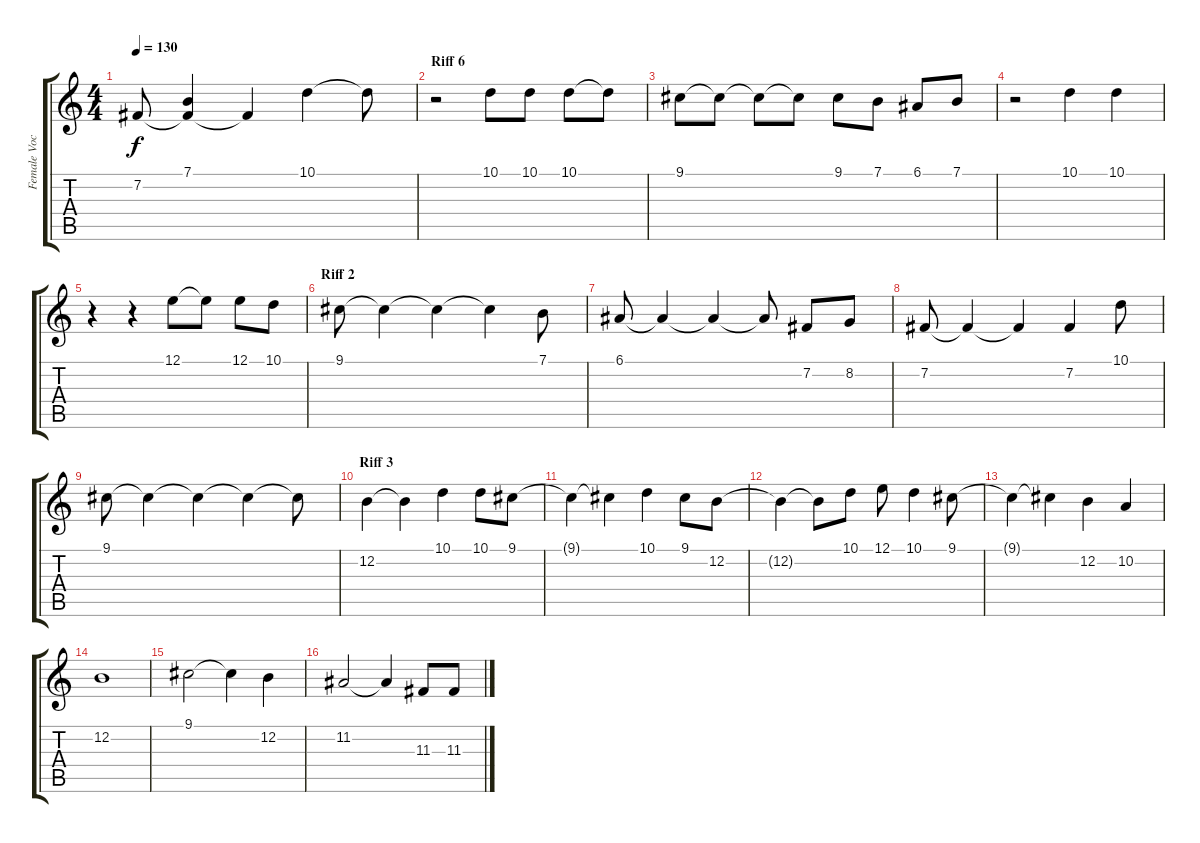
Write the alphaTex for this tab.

\track ("Female Vocals" "Female Voc") {instrument lead6voice}
\staff {score tabs}
\tuning (E4 B3 G3 D3 A2 E2) {hide}
\ts (4 4)
\tempo 130
\clef g2
\ks c
7.2{t}.8{dy f} (7.1{t} 7.2{t}).4 7.2{t}.4 10.1.4 10.1{t}.8 |
\section ("" "Riff 6")
r.2 10.1.8 10.1.8 10.1.8 10.1{t}.8 |
9.1.8 9.1{t}.8 9.1{t}.8 9.1{t}.8 9.1.8 7.1.8 6.1.8 7.1.8 |
r.2 10.1.4 10.1.4 |
r.4 r.4 12.1.8 12.1{t}.8 12.1.8 10.1.8 |
\section ("" "Riff 2")
9.1.8 9.1{t}.4 9.1{t}.4 9.1{t}.4 7.1.8 |
6.1.8 6.1{t}.4 6.1{t}.4 6.1{t}.8 7.2.8 8.2.8 |
7.2.8 7.2{t}.4 7.2{t}.4 7.2.4 10.1.8 |
9.1.8 9.1{t}.4 9.1{t}.4 9.1{t}.4 9.1{t}.8 |
\section ("" "Riff 3")
12.2.4 12.2{t}.4 10.1.4 10.1.8 9.1.8 |
9.1{t}.4 9.1{t}.4 10.1.4 9.1.8 12.2.8 |
12.2{t}.4 12.2{t}.8 10.1.8 12.1.8 10.1.4 9.1.8 |
9.1{t}.4 9.1{t}.4 12.2.4 10.2.4 |
12.2.1 |
9.1.2 9.1{t}.4 12.2.4 |
11.2.2 11.2{t}.4 11.3.8 11.3.8
